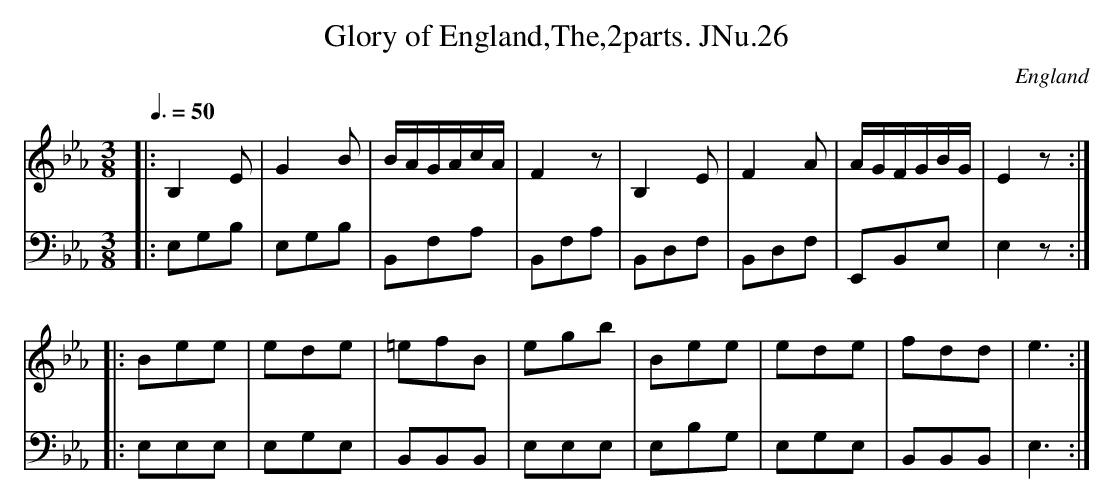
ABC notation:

X:1
T:Glory of England,The,2parts. JNu.26
L:1/8
M:3/8
O:England
Q:3/8=50
V:1
V:2 clef=bass
K:Eb
[V:1] |: B,2E | G2B | B/A/G/A/c/A/ | F2z | B,2E | F2A | A/G/F/G/B/G/ | E2z :|
[V:2] |: E,G,B, | E,G,B, | B,,F,A, | B,,F,A, | B,,D,F, | B,,D,F, | E,,B,,E, | E,2z :|
[V:1] |: Bee | ede | =efB | egb | Bee | ede | fdd | e3 :|
[V:2] |: E,E,E, | E,G,E, | B,,B,,B,, | E,E,E, | E,B,G, | E,G,E, | B,,B,,B,, | E,3 :|
